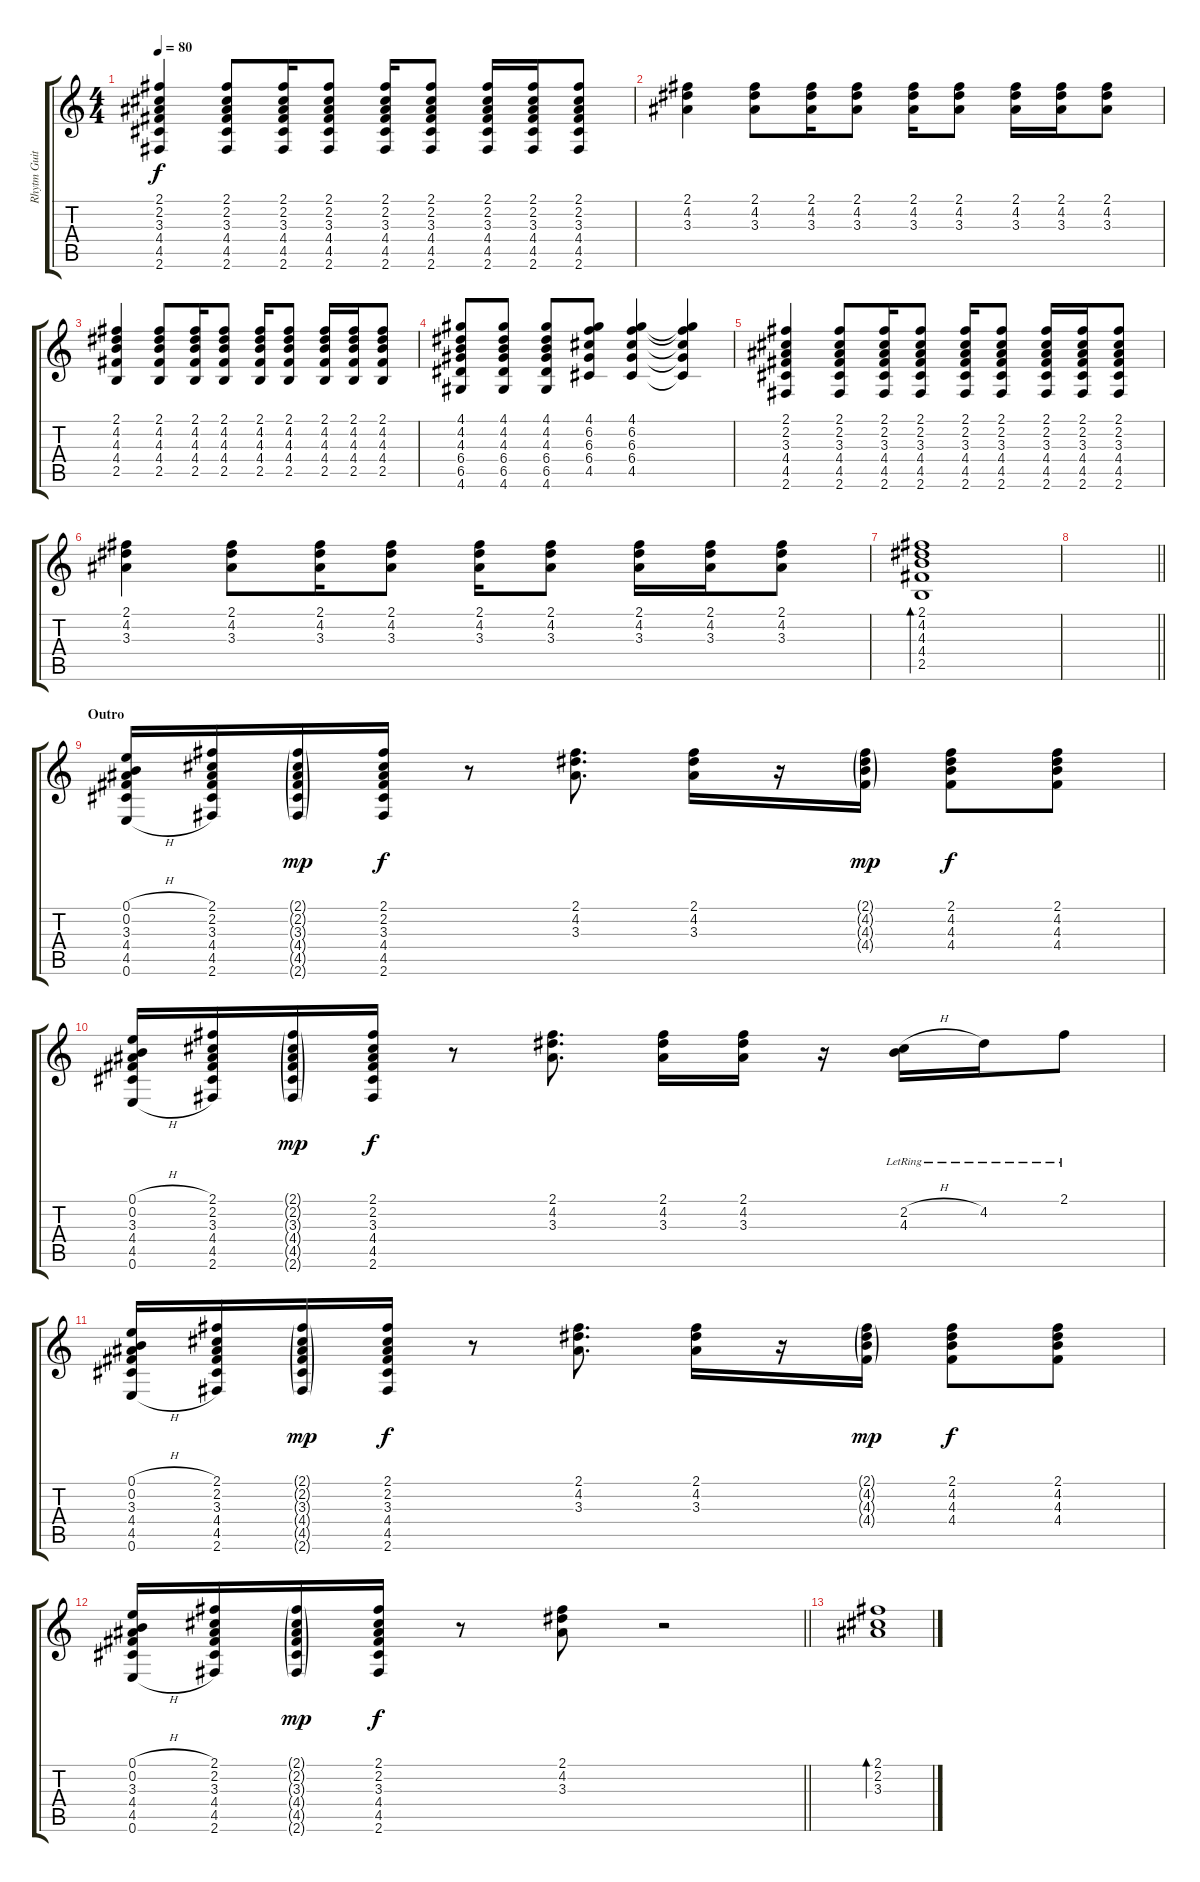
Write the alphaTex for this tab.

\track ("Rhytm Guitar" "Rhytm Guit") {instrument acousticguitarsteel}
\staff {score tabs}
\tuning (E4 B3 G3 D3 A2 E2) {hide}
\ts (4 4)
\tempo 80
\clef g2
\ks c
(2.1 2.2 3.3 4.4 4.5 2.6).4{dy f} (2.1 2.2 3.3 4.4 4.5 2.6).8 (2.1 2.2 3.3 4.4 4.5 2.6).16 (2.1 2.2 3.3 4.4 4.5 2.6).8 (2.1 2.2 3.3 4.4 4.5 2.6).16 (2.1 2.2 3.3 4.4 4.5 2.6).8 (2.1 2.2 3.3 4.4 4.5 2.6).16 (2.1 2.2 3.3 4.4 4.5 2.6).16 (2.1 2.2 3.3 4.4 4.5 2.6).8 |
(2.1 4.2 3.3).4 (2.1 4.2 3.3).8 (2.1 4.2 3.3).16 (2.1 4.2 3.3).8 (2.1 4.2 3.3).16 (2.1 4.2 3.3).8 (2.1 4.2 3.3).16 (2.1 4.2 3.3).16 (2.1 4.2 3.3).8 |
(2.1 4.2 4.3 4.4 2.5).4 (2.1 4.2 4.3 4.4 2.5).8 (2.1 4.2 4.3 4.4 2.5).16 (2.1 4.2 4.3 4.4 2.5).8 (2.1 4.2 4.3 4.4 2.5).16 (2.1 4.2 4.3 4.4 2.5).8 (2.1 4.2 4.3 4.4 2.5).16 (2.1 4.2 4.3 4.4 2.5).16 (2.1 4.2 4.3 4.4 2.5).8 |
(4.1 4.2 4.3 6.4 6.5 4.6).8 (4.1 4.2 4.3 6.4 6.5 4.6).8 (4.1 4.2 4.3 6.4 6.5 4.6).8 (4.1 6.2 6.3 6.4 4.5).8 (4.1 6.2 6.3 6.4 4.5).4 (4.1{t} 6.2{t} 6.3{t} 6.4{t} 4.5{t}).4 |
(2.1 2.2 3.3 4.4 4.5 2.6).4 (2.1 2.2 3.3 4.4 4.5 2.6).8 (2.1 2.2 3.3 4.4 4.5 2.6).16 (2.1 2.2 3.3 4.4 4.5 2.6).8 (2.1 2.2 3.3 4.4 4.5 2.6).16 (2.1 2.2 3.3 4.4 4.5 2.6).8 (2.1 2.2 3.3 4.4 4.5 2.6).16 (2.1 2.2 3.3 4.4 4.5 2.6).16 (2.1 2.2 3.3 4.4 4.5 2.6).8 |
(2.1 4.2 3.3).4 (2.1 4.2 3.3).8 (2.1 4.2 3.3).16 (2.1 4.2 3.3).8 (2.1 4.2 3.3).16 (2.1 4.2 3.3).8 (2.1 4.2 3.3).16 (2.1 4.2 3.3).16 (2.1 4.2 3.3).8 |
(2.1 4.2 4.3 4.4 2.5).1{bd 60} |
\barLineRight lightlight
|
\section ("" "Outro")
(0.1{h} 0.2{h} 3.3 4.4 4.5 0.6{h}).16 (2.1 2.2 3.3 4.4 4.5 2.6).16 (2.1{g} 2.2{g} 3.3{g} 4.4{g} 4.5{g} 2.6{g}).16{dy mp} (2.1 2.2 3.3 4.4 4.5 2.6).16{dy f} r.8 (2.1 4.2 3.3).8{d} (2.1 4.2 3.3).16 r.16 (2.1{g} 4.2{g} 4.3{g} 4.4{g}).16{dy mp} (2.1 4.2 4.3 4.4).8{dy f} (2.1 4.2 4.3 4.4).8 |
(0.1{h} 0.2{h} 3.3 4.4 4.5 0.6{h}).16 (2.1 2.2 3.3 4.4 4.5 2.6).16 (2.1{g} 2.2{g} 3.3{g} 4.4{g} 4.5{g} 2.6{g}).16{dy mp} (2.1 2.2 3.3 4.4 4.5 2.6).16{dy f} r.8 (2.1 4.2 3.3).8{d} (2.1 4.2 3.3).16 (2.1 4.2 3.3).16 r.16 (2.2{h lr} 4.3{lr}).16 4.2{lr}.16 2.1{lr}.8 |
(0.1{h} 0.2{h} 3.3 4.4 4.5 0.6{h}).16 (2.1 2.2 3.3 4.4 4.5 2.6).16 (2.1{g} 2.2{g} 3.3{g} 4.4{g} 4.5{g} 2.6{g}).16{dy mp} (2.1 2.2 3.3 4.4 4.5 2.6).16{dy f} r.8 (2.1 4.2 3.3).8{d} (2.1 4.2 3.3).16 r.16 (2.1{g} 4.2{g} 4.3{g} 4.4{g}).16{dy mp} (2.1 4.2 4.3 4.4).8{dy f} (2.1 4.2 4.3 4.4).8 |
\barLineRight lightlight
(0.1{h} 0.2{h} 3.3 4.4 4.5 0.6{h}).16 (2.1 2.2 3.3 4.4 4.5 2.6).16 (2.1{g} 2.2{g} 3.3{g} 4.4{g} 4.5{g} 2.6{g}).16{dy mp} (2.1 2.2 3.3 4.4 4.5 2.6).16{dy f} r.8 (2.1 4.2 3.3).8 r.2 |
(2.1 2.2 3.3).1{bd 60}
